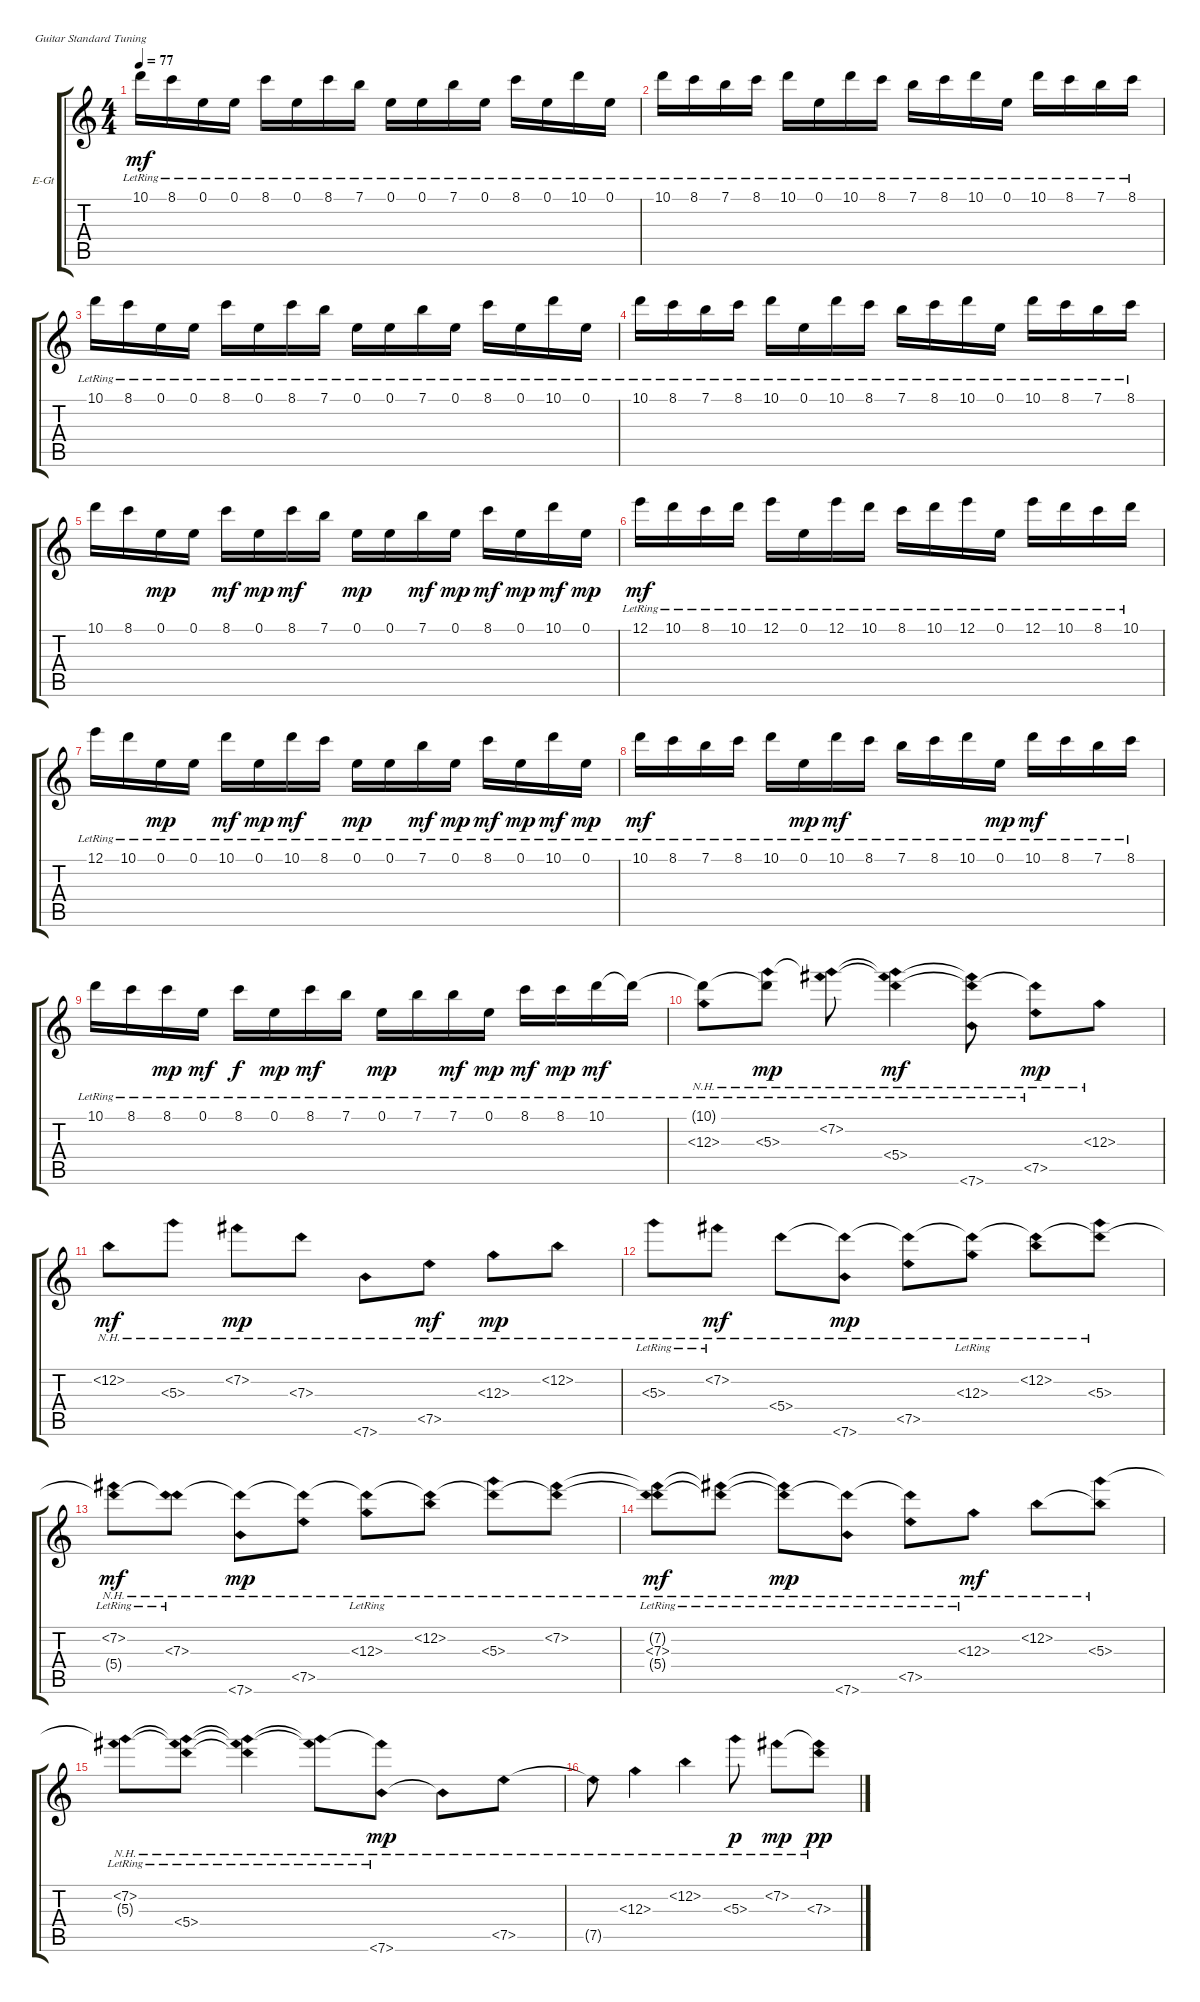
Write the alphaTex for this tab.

\bracketExtendMode groupsimilarinstruments
\firstSystemTrackNameOrientation horizontal
\otherSystemsTrackNameOrientation horizontal
\track ("Лидер гт. Юрий Каспарян" "E-Gt") {instrument electricguitarclean}
\staff {score tabs}
\tuning (E4 B3 G3 D3 A2 E2)
\ts (4 4)
\tempo 77
\clef g2
\ks c
10.1{lr}.16{dy mf} 8.1{lr}.16 0.1{lr}.16 0.1{lr}.16 8.1{lr}.16 0.1{lr}.16 8.1{lr}.16 7.1{lr}.16 0.1{lr}.16 0.1{lr}.16 7.1{lr}.16 0.1{lr}.16 8.1{lr}.16 0.1{lr}.16 10.1{lr}.16 0.1{lr}.16 |
10.1{lr}.16 8.1{lr}.16 7.1{lr}.16 8.1{lr}.16 10.1{lr}.16 0.1{lr}.16 10.1{lr}.16 8.1{lr}.16 7.1{lr}.16 8.1{lr}.16 10.1{lr}.16 0.1{lr}.16 10.1{lr}.16 8.1{lr}.16 7.1{lr}.16 8.1{lr}.16 |
10.1{lr}.16 8.1{lr}.16 0.1{lr}.16 0.1{lr}.16 8.1{lr}.16 0.1{lr}.16 8.1{lr}.16 7.1{lr}.16 0.1{lr}.16 0.1{lr}.16 7.1{lr}.16 0.1{lr}.16 8.1{lr}.16 0.1{lr}.16 10.1{lr}.16 0.1{lr}.16 |
10.1{lr}.16 8.1{lr}.16 7.1{lr}.16 8.1{lr}.16 10.1{lr}.16 0.1{lr}.16 10.1{lr}.16 8.1{lr}.16 7.1{lr}.16 8.1{lr}.16 10.1{lr}.16 0.1{lr}.16 10.1{lr}.16 8.1{lr}.16 7.1{lr}.16 8.1{lr}.16 |
10.1.16 8.1.16 0.1.16{dy mp} 0.1.16 8.1.16{dy mf} 0.1.16{dy mp} 8.1.16{dy mf} 7.1.16 0.1.16{dy mp} 0.1.16 7.1.16{dy mf} 0.1.16{dy mp} 8.1.16{dy mf} 0.1.16{dy mp} 10.1.16{dy mf} 0.1.16{dy mp} |
12.1{lr}.16{dy mf} 10.1{lr}.16 8.1{lr}.16 10.1{lr}.16 12.1{lr}.16 0.1{lr}.16 12.1{lr}.16 10.1{lr}.16 8.1{lr}.16 10.1{lr}.16 12.1{lr}.16 0.1{lr}.16 12.1{lr}.16 10.1{lr}.16 8.1{lr}.16 10.1{lr}.16 |
12.1{lr}.16 10.1{lr}.16 0.1{lr}.16{dy mp} 0.1{lr}.16 10.1{lr}.16{dy mf} 0.1{lr}.16{dy mp} 10.1{lr}.16{dy mf} 8.1{lr}.16 0.1{lr}.16{dy mp} 0.1{lr}.16 7.1{lr}.16{dy mf} 0.1{lr}.16{dy mp} 8.1{lr}.16{dy mf} 0.1{lr}.16{dy mp} 10.1{lr}.16{dy mf} 0.1{lr}.16{dy mp} |
10.1{lr}.16{dy mf} 8.1{lr}.16 7.1{lr}.16 8.1{lr}.16 10.1{lr}.16 0.1{lr}.16{dy mp} 10.1{lr}.16{dy mf} 8.1{lr}.16 7.1{lr}.16 8.1{lr}.16 10.1{lr}.16 0.1{lr}.16{dy mp} 10.1{lr}.16{dy mf} 8.1{lr}.16 7.1{lr}.16 8.1{lr}.16 |
10.1{lr}.16 8.1{lr}.16 8.1{lr}.16{dy mp} 0.1{lr}.16{dy mf} 8.1{lr}.16{dy f} 0.1{lr}.16{dy mp} 8.1{lr}.16{dy mf} 7.1{lr}.16 0.1{lr}.16{dy mp} 7.1{lr}.16 7.1{lr}.16{dy mf} 0.1{lr}.16{dy mp} 8.1{lr}.16{dy mf} 8.1{lr}.16{dy mp} 10.1{lr}.16{dy mf} 10.1{lr t}.16 |
(12.3{nh lr} 10.1{lr t}).8 (5.3{nh lr} 10.1{lr t}).8{dy mp} (7.2{nh lr} 5.3{nh lr t}).8 (5.4{nh lr} 5.3{nh lr t} 7.2{nh lr t}).4{dy mf} (7.2{nh lr t} 5.4{nh lr t} 7.6{nh lr}).8 (5.4{nh lr t} 7.5{nh lr}).8{dy mp} 12.3{nh}.8 |
12.2{nh}.8{dy mf} 5.3{nh}.8 7.2{nh}.8{dy mp} 7.3{nh}.8 7.6{nh}.8 7.5{nh}.8{dy mf} 12.3{nh}.8{dy mp} 12.2{nh}.8 |
5.3{nh lr}.8 7.2{nh lr}.8{dy mf} 5.4{nh}.8 (7.6{nh} 5.4{nh t}).8{dy mp} (7.5{nh} 5.4{nh t}).8 (12.3{nh lr} 5.4{nh t}).8 (12.2{nh} 5.4{nh t}).8 (5.3{nh} 5.4{nh t}).8 |
(7.2{nh lr} 5.4{nh t}).8{dy mf} (7.3{nh lr} 5.4{nh t}).8 (7.6{nh} 5.4{nh t}).8{dy mp} (7.5{nh} 5.4{nh t}).8 (12.3{nh lr} 5.4{nh t}).8 (12.2{nh} 5.4{nh t}).8 (5.3{nh} 5.4{nh t}).8 (7.2{nh} 5.4{nh t}).8 |
(7.2{nh lr t} 5.4{nh t} 7.3{nh}).8{dy mf} (7.3{nh lr t} 7.2{nh lr t}).8 (7.3{nh lr t} 7.2{nh lr t}).8{dy mp} (7.3{nh lr t} 7.6{nh}).8 (7.3{nh lr t} 7.5{nh}).8 12.3{nh lr}.8{dy mf} 12.2{nh}.8 (5.3{nh} 12.2{nh t}).8 |
(5.3{nh lr t} 7.2{nh}).8 (7.2{nh t} 5.4{nh} 5.3{nh lr t}).8 (7.2{nh lr t} 5.4{nh t} 5.3{nh lr t}).4 (7.2{nh lr t} 5.3{nh lr t}).8 (7.2{nh lr t} 7.6{nh}).8{dy mp} 7.6{nh t}.8 7.5{nh}.8 |
7.5{nh t}.8 12.3{nh}.4 12.2{nh}.4 5.3{nh}.8{dy p} 7.2{nh}.8{dy mp} (7.3{nh} 7.2{nh t}).8{dy pp}
